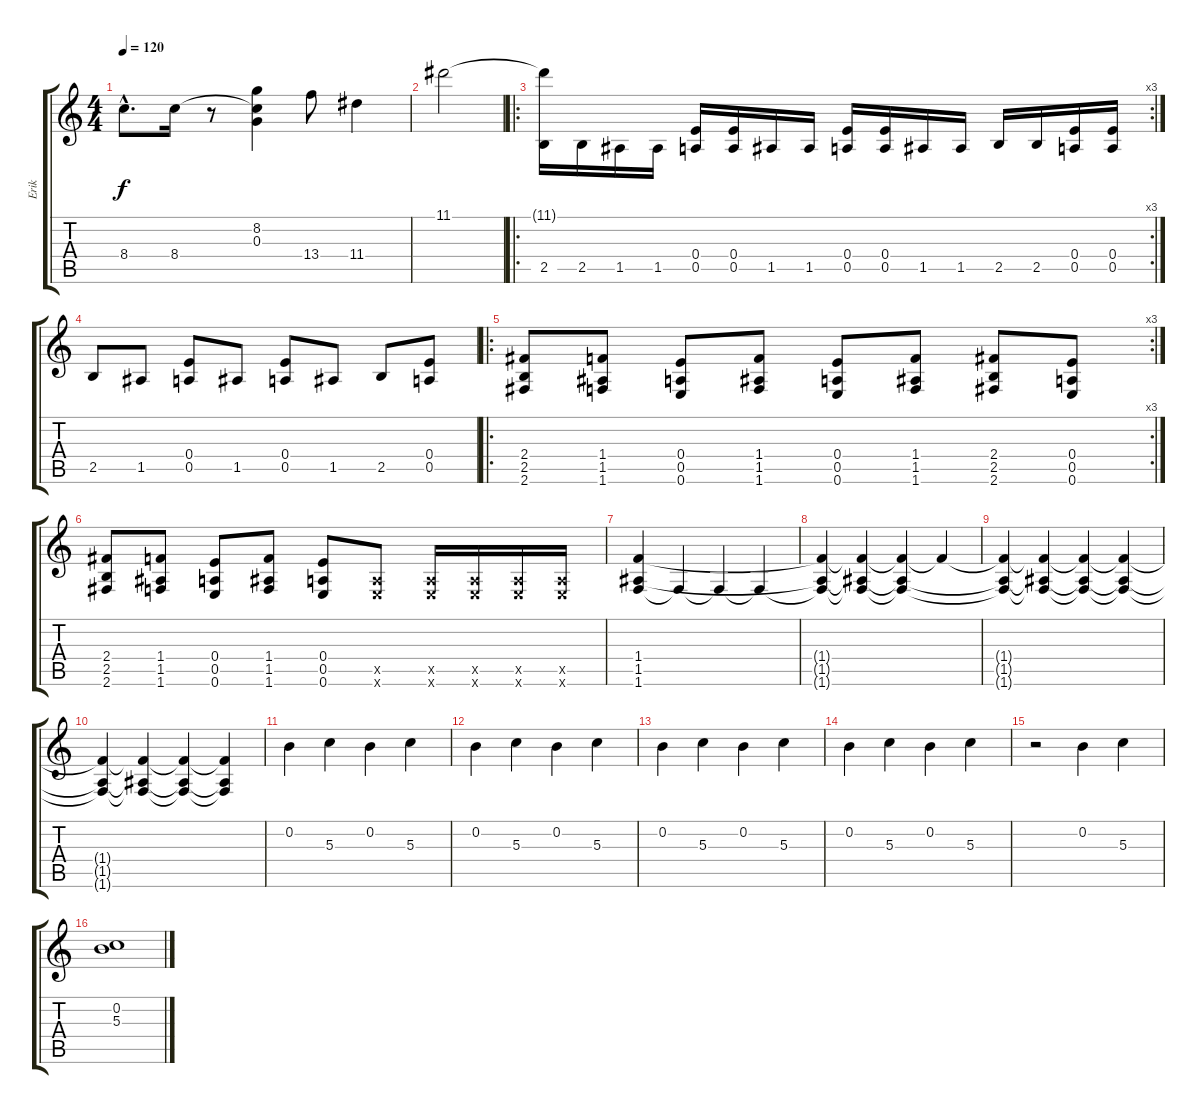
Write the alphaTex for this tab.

\track ("Erik" "Erik") {instrument overdrivenguitar}
\staff {score tabs}
\tuning (E4 B3 G3 E3 A2 E2) {hide}
\ts (4 4)
\tempo 120
\clef g2
\ks c
8.4{hac}.8{d dy f} 8.4.16 r.8 (8.2 0.3 8.4{t}).4 13.4.8 11.4.4 |
11.1.2 |
\ro
\rc 3
(11.1{t} 2.5).16{volume 16 balance 8 instrument overdrivenguitar} 2.5.16 1.5.16 1.5.16 (0.4 0.5).16 (0.4 0.5).16 1.5.16 1.5.16 (0.4 0.5).16 (0.4 0.5).16 1.5.16 1.5.16 2.5.16 2.5.16 (0.4 0.5).16 (0.4 0.5).16 |
2.5.8 1.5.8 (0.4 0.5).8 1.5.8 (0.4 0.5).8 1.5.8 2.5.8 (0.4 0.5).8 |
\ro
\rc 3
(2.4 2.5 2.6).8 (1.4 1.5 1.6).8 (0.4 0.5 0.6).8 (1.4 1.5 1.6).8 (0.4 0.5 0.6).8 (1.4 1.5 1.6).8 (2.4 2.5 2.6).8 (0.4 0.5 0.6).8 |
(2.4 2.5 2.6).8 (1.4 1.5 1.6).8 (0.4 0.5 0.6).8 (1.4 1.5 1.6).8 (0.4 0.5 0.6).8 (0.5{x} 0.6{x}).8 (0.5{x} 0.6{x}).16 (0.5{x} 0.6{x}).16 (0.5{x} 0.6{x}).16 (0.5{x} 0.6{x}).16 |
(1.4 1.5 1.6).4{volume 0} 1.6{t}.4 1.6{t}.4 1.6{t}.4 |
(1.4{t} 1.5{t} 1.6{t}).4 (1.4{t} 1.5{t} 1.6{t}).4 (1.4{t} 1.5{t} 1.6{t}).4 1.4{t}.4 |
(1.4{t} 1.5{t} 1.6{t}).4 (1.4{t} 1.5{t} 1.6{t}).4 (1.4{t} 1.5{t} 1.6{t}).4 (1.4{t} 1.5{t} 1.6{t}).4 |
(1.4{t} 1.5{t} 1.6{t}).4 (1.4{t} 1.5{t} 1.6{t}).4 (1.4{t} 1.5{t} 1.6{t}).4 (1.4{t} 1.5{t} 1.6{t}).4 |
0.2.4{volume 13} 5.3.4 0.2.4 5.3.4 |
0.2.4 5.3.4 0.2.4 5.3.4 |
0.2.4 5.3.4 0.2.4 5.3.4 |
0.2.4 5.3.4 0.2.4 5.3.4 |
r.2 0.2.4 5.3.4 |
(0.2 5.3).1
